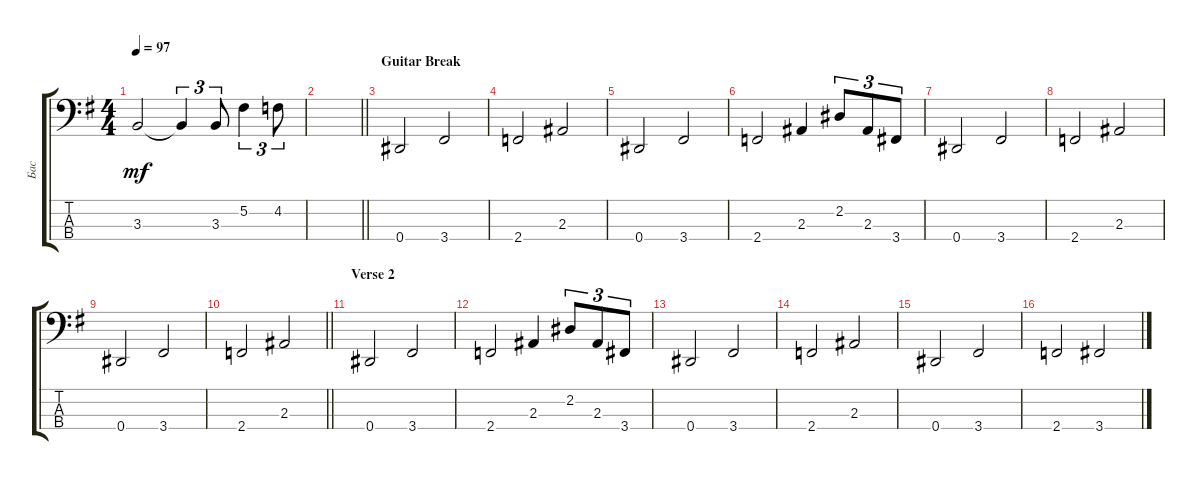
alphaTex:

\track ("Бас" "Бас") {instrument electricbassfinger}
\staff {score tabs}
\tuning (Gb2 Db2 Ab1 Eb1) {hide}
\ts (4 4)
\tempo 97
\clef f4
\ks eminor
3.3.2{dy mf} 3.3{t}.4{tu (3 2)} 3.3.8{tu (3 2)} 5.2.4{tu (3 2)} 4.2.8{tu (3 2)} |
\barLineRight lightlight
|
\section ("" "Guitar Break")
0.4.2 3.4.2 |
2.4.2 2.3.2 |
0.4.2 3.4.2 |
2.4.2 2.3.4 2.2.8{tu (3 2)} 2.3.8{tu (3 2)} 3.4.8{tu (3 2)} |
0.4.2 3.4.2 |
2.4.2 2.3.2 |
0.4.2 3.4.2 |
\barLineRight lightlight
2.4.2 2.3.2 |
\section ("" "Verse 2")
0.4.2 3.4.2 |
2.4.2 2.3.4 2.2.8{tu (3 2)} 2.3.8{tu (3 2)} 3.4.8{tu (3 2)} |
0.4.2 3.4.2 |
2.4.2 2.3.2 |
0.4.2 3.4.2 |
2.4.2 3.4.2
